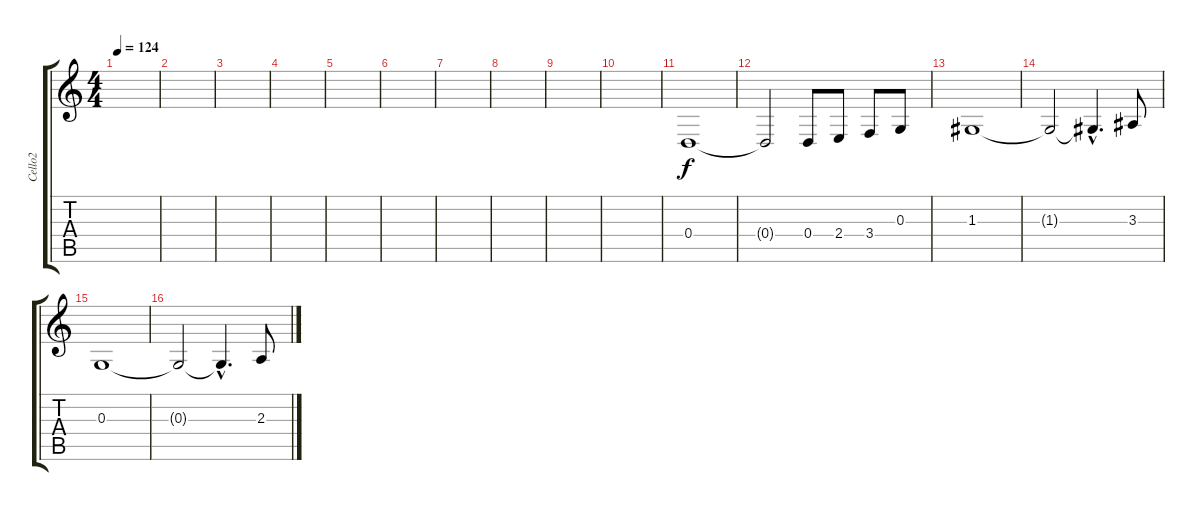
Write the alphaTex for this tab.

\track ("Cello2" "Cello2") {instrument cello}
\staff {score tabs}
\tuning (E4 B3 G3 D3 A2 D2) {hide}
\ts (4 4)
\tempo 124
\clef g2
\ks c
|
|
|
|
|
|
|
|
|
|
0.4.1{instrument cello} |
0.4{t}.2 0.4.8 2.4.8 3.4.8 0.3.8 |
1.3.1 |
1.3{t}.2 1.3{hac t}.4{d} 3.3.8 |
0.3.1 |
0.3{t}.2 0.3{hac t}.4{d} 2.3.8
